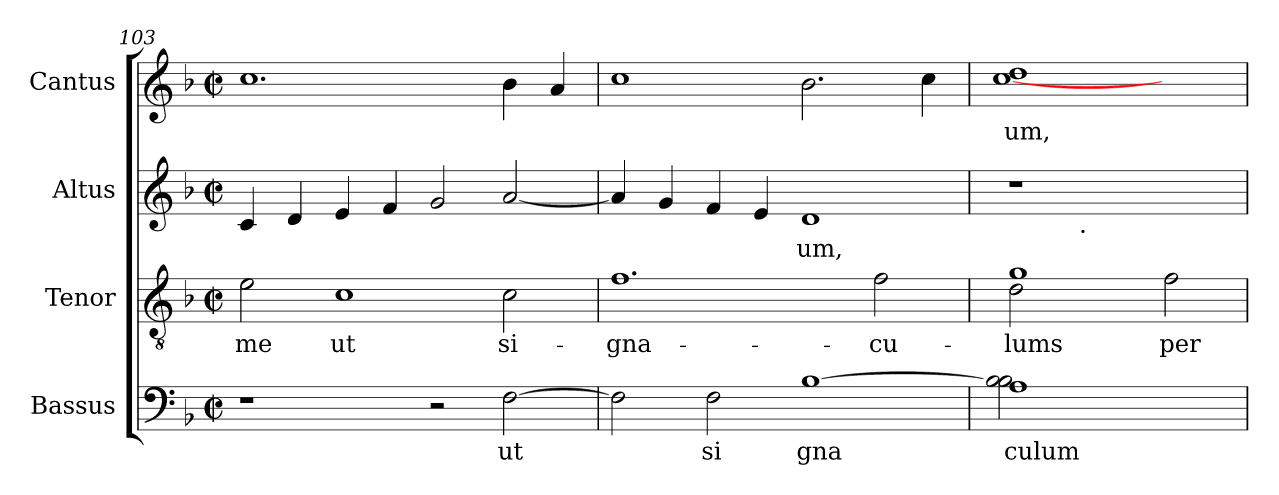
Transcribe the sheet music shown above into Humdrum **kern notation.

**kern	**text	**kern	**text	**kern	**text	**kern	**text
*part4	*part4	*part3	*part3	*part2	*part2	*part1	*part1
*staff4	*staff4	*staff3	*staff3	*staff2	*staff2	*staff1	*staff1
*I"Bassus	*	*I"Tenor	*	*I"Altus	*	*I"Cantus	*
*clefF4	*	*clefGv2	*	*clefG2	*	*clefG2	*
*k[b-]	*	*k[b-]	*	*k[b-]	*	*k[b-]	*
*F:	*	*F:	*	*F:	*	*F:	*
*M2/2	*	*M2/2	*	*M2/2	*	*M2/2	*
*met(c|)	*	*met(c|)	*	*met(c|)	*	*met(c|)	*
=103	=103	=103	=103	=103	=103	=103	=103
!	!	!	!LO:LY:b:cj	!	!LO:LY:b:cj	!	!LO:LY:b:cj
1r	.	2e\	me	4c/	.	1.cc	.
!	!	!	!	!	!LO:LY:b:cj	!	!
.	.	.	.	4d/	.	.	.
!	!	!	!LO:LY:b:cj	!	!LO:LY:b:cj	!	!
.	.	1c	ut	4e/	.	.	.
!	!	!	!	!	!LO:LY:b:cj	!	!
.	.	.	.	4f/	.	.	.
!	!	!	!	!	!LO:LY:b:cj	!	!
2r	.	.	.	2g/	.	.	.
!	!LO:LY:b:cj	!	!LO:LY:b:cj	!	!LO:LY:b:cj	!	!LO:LY:b:cj
[>2F\	ut	2c\	si-	[<2a/	.	4b-\	.
!	!	!	!	!	!	!	!LO:LY:b:cj
.	.	.	.	.	.	4a/	.
=104	=104	=104	=104	=104	=104	=104	=104
!	!LO:LY:b:cj	!	!LO:LY:b:cj	!	!LO:LY:b:cj	!	!LO:LY:b:cj
2F\]	.	1.f	-gna-	4a/]	.	1cc	.
!	!	!	!	!	!LO:LY:b:cj	!	!
.	.	.	.	4g/	.	.	.
!	!LO:LY:b:cj	!	!	!	!LO:LY:b:cj	!	!
2F\	si	.	.	4f/	.	.	.
!	!	!	!	!	!LO:LY:b:cj	!	!
.	.	.	.	4e/	.	.	.
!	!LO:LY:b:cj	!	!	!	!LO:LY:b:cj	!	!LO:LY:b:cj
[>1B-	gna	.	.	1d	um,	2.b-\	.
!	!	!	!LO:LY:b:cj	!	!	!	!
.	.	2f\	-cu-	.	.	.	.
!	!	!	!	!	!	!	!LO:LY:b:cj
.	.	.	.	.	.	4cc\	.
=105	=105	=105	=105	=105	=105	=105	=105
*^	*	*	*	*	*	*	*
!	!	!LO:LY:b:cj	!	!LO:LY:b:cj	!	!	!	!LO:LY:b:cj
*	*	*	*^	*	*^	*	*	*
1A	2B-\] 2B-\	culum	1g	2d\	-lums	1r	4...ryy	.	1dd [<1cc	um,
!	!	!	!	!	!	!	!LO:TX:b:t=.	!	!	!
.	.	.	.	.	.	.	1ryy	.	.	.
.	2ryy	.	.	1ryy	.	.	.	.	.	.
!	!	!	!	!	!LO:LY:b:cj	!	!	!	!	!
2ryy	2ryy	.	2f\	.	per	2ryy	.	.	2ryy	.
.	.	.	.	.	.	.	32ryy	.	.	.
*v	*v	*	*	*	*	*v	*v	*	*	*
*	*	*v	*v	*	*	*	*	*
=	=	=	=	=	=	=	=
*-	*-	*-	*-	*-	*-	*-	*-
